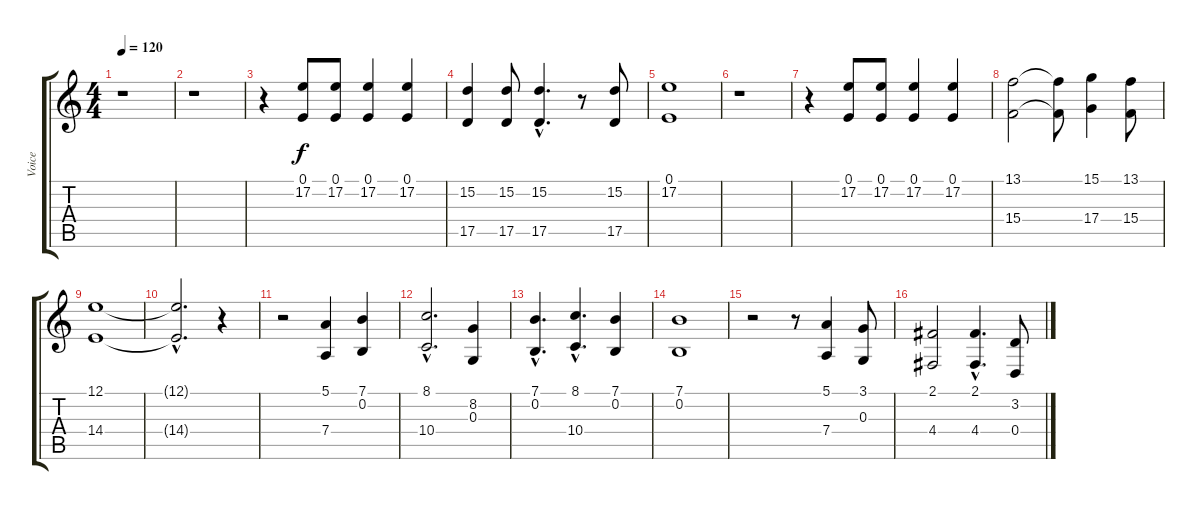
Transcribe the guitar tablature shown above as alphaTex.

\track ("Voice" "Voice") {instrument churchorgan}
\staff {score tabs}
\tuning (E4 B3 G3 D3 A2 E2) {hide}
\ts (4 4)
\tempo 120
\clef g2
\ks c
r.1{dy f} |
r.1 |
r.4 (0.1 17.2).8 (0.1 17.2).8 (0.1 17.2).4 (0.1 17.2).4 |
(15.2 17.5).4 (15.2 17.5).8 (15.2{hac} 17.5{hac}).4{d} r.8 (15.2 17.5).8 |
(0.1 17.2).1 |
r.1 |
r.4 (0.1 17.2).8 (0.1 17.2).8 (0.1 17.2).4 (0.1 17.2).4 |
(13.1 15.4).2 (13.1{t} 15.4{t}).8 (15.1 17.4).4 (13.1 15.4).8 |
(12.1 14.4).1 |
(12.1{hac t} 14.4{hac t}).2{d} r.4 |
r.2 (5.1 7.4).4 (7.1 0.2).4 |
(8.1{hac} 10.4{hac}).2{d} (8.2 0.3).4 |
(7.1{hac} 0.2{hac}).4{d} (8.1{hac} 10.4{hac}).4{d} (7.1 0.2).4 |
(7.1 0.2).1 |
r.2 r.8 (5.1 7.4).4 (3.1 0.3).8 |
(2.1 4.4).2 (2.1{hac} 4.4{hac}).4{d} (3.2 0.4).8
